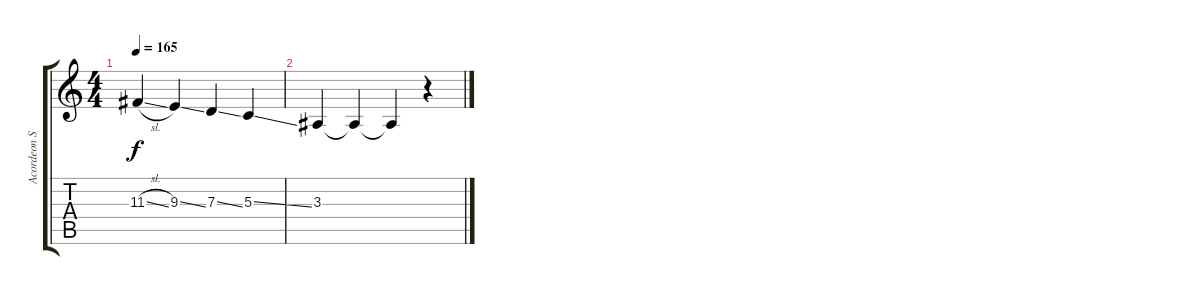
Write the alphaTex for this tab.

\track ("Acordeon Sergio Acosta" "Acordeon S") {instrument accordion}
\staff {score tabs}
\tuning (E4 B3 G3 D3 A2 E2) {hide}
\ts (4 4)
\tempo 165
\clef g2
\ks c
11.3{sl}.4{dy f} 9.3{ss}.4 7.3{ss}.4 5.3{ss}.4 |
3.3.4 3.3{t}.4 3.3{t}.4 r.4
